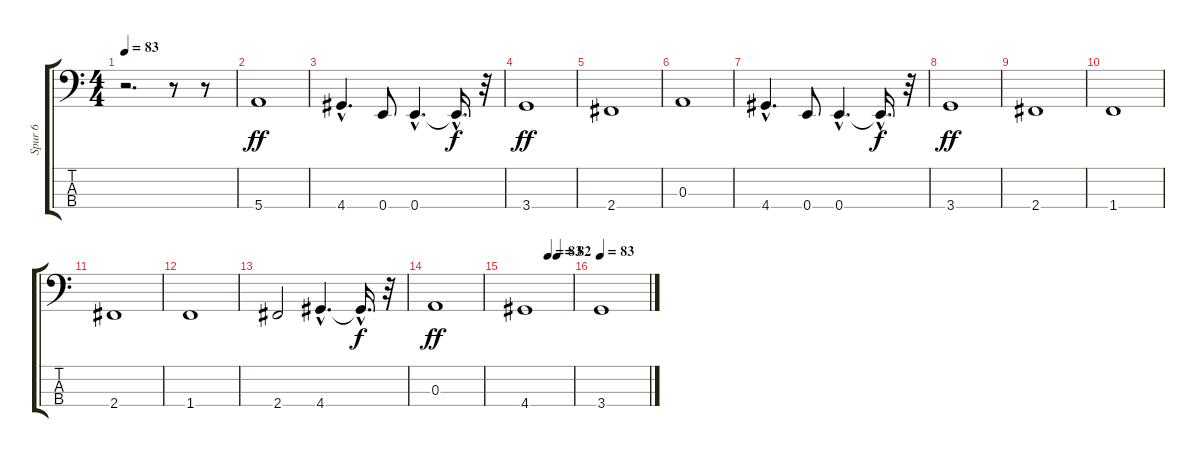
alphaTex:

\track ("Spur 6" "Spur 6") {instrument acousticbass}
\staff {score tabs}
\tuning (G2 D2 A1 E1) {hide}
\ts (4 4)
\tempo 83
\clef f4
\ks c
r.2{d dy ff} r.8 r.8 |
5.4.1 |
4.4{hac}.4{d} 0.4.8 0.4{hac}.4{d} 0.4{hac t}.16{d dy f} r.32 |
3.4.1{dy ff} |
2.4.1 |
0.3.1 |
4.4{hac}.4{d} 0.4.8 0.4{hac}.4{d} 0.4{hac t}.16{d dy f} r.32 |
3.4.1{dy ff} |
2.4.1 |
1.4.1 |
2.4.1 |
1.4.1 |
2.4.2 4.4{hac}.4{d} 4.4{hac t}.16{d dy f} r.32 |
0.3.1{dy ff} |
\tempo (83 0.5)
\tempo (82 0.6875)
4.4.1 |
\tempo 83
3.4.1
